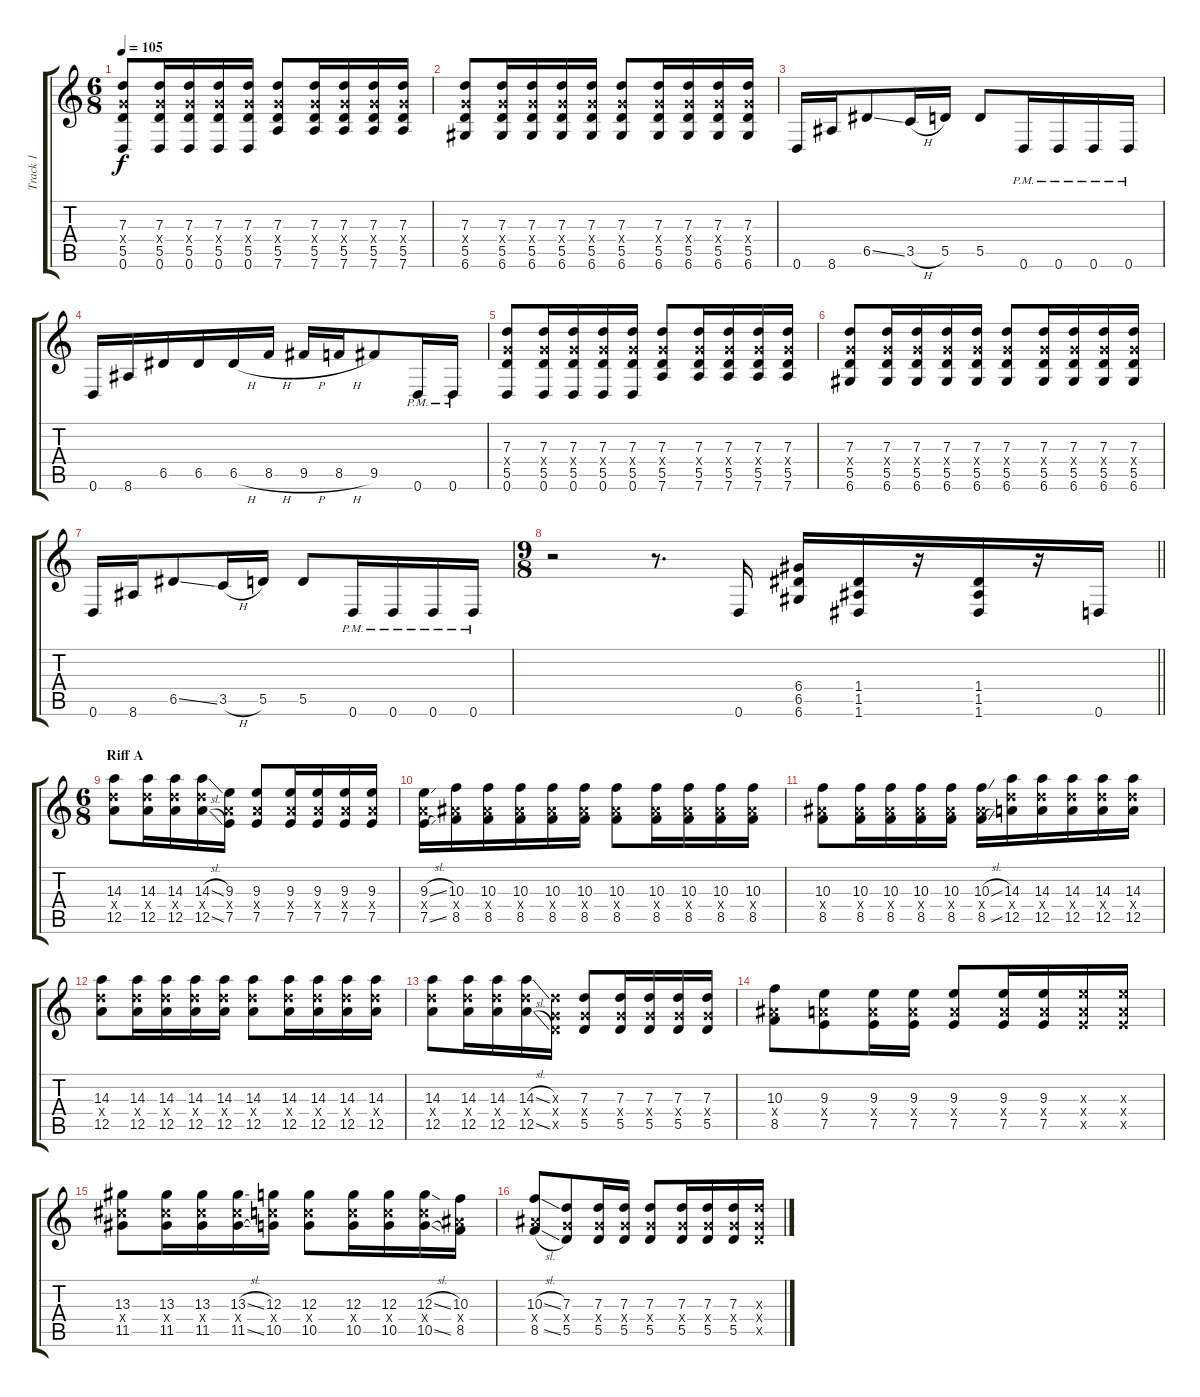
\track ("Track 1" "Track 1") {instrument distortionguitar}
\staff {score tabs}
\tuning (E4 B3 G3 D3 A2 D2) {hide}
\ts (6 8)
\tempo 105
\clef g2
\ks c
(7.3 5.4{x} 5.5 0.6).8{dy f} (7.3 5.4{x} 5.5 0.6).16 (7.3 5.4{x} 5.5 0.6).16 (7.3 5.4{x} 5.5 0.6).16 (7.3 5.4{x} 5.5 0.6).16 (7.3 5.4{x} 5.5 7.6).8 (7.3 5.4{x} 5.5 7.6).16 (7.3 5.4{x} 5.5 7.6).16 (7.3 5.4{x} 5.5 7.6).16 (7.3 5.4{x} 5.5 7.6).16 |
(7.3 5.4{x} 5.5 6.6).8 (7.3 5.4{x} 5.5 6.6).16 (7.3 5.4{x} 5.5 6.6).16 (7.3 5.4{x} 5.5 6.6).16 (7.3 5.4{x} 5.5 6.6).16 (7.3 5.4{x} 5.5 6.6).8 (7.3 5.4{x} 5.5 6.6).16 (7.3 5.4{x} 5.5 6.6).16 (7.3 5.4{x} 5.5 6.6).16 (7.3 5.4{x} 5.5 6.6).16 |
0.6.16 8.6.16 6.5{ss}.8 3.5{h}.16 5.5.16 5.5.8 0.6{pm}.16 0.6{pm}.16 0.6{pm}.16 0.6{pm}.16 |
0.6.16 8.6.16 6.5.16 6.5.16 6.5{h}.16 8.5{h}.16 9.5{h}.16 8.5{h}.16 9.5.8 0.6{pm}.16 0.6{pm}.16 |
(7.3 5.4{x} 5.5 0.6).8 (7.3 5.4{x} 5.5 0.6).16 (7.3 5.4{x} 5.5 0.6).16 (7.3 5.4{x} 5.5 0.6).16 (7.3 5.4{x} 5.5 0.6).16 (7.3 5.4{x} 5.5 7.6).8 (7.3 5.4{x} 5.5 7.6).16 (7.3 5.4{x} 5.5 7.6).16 (7.3 5.4{x} 5.5 7.6).16 (7.3 5.4{x} 5.5 7.6).16 |
(7.3 5.4{x} 5.5 6.6).8 (7.3 5.4{x} 5.5 6.6).16 (7.3 5.4{x} 5.5 6.6).16 (7.3 5.4{x} 5.5 6.6).16 (7.3 5.4{x} 5.5 6.6).16 (7.3 5.4{x} 5.5 6.6).8 (7.3 5.4{x} 5.5 6.6).16 (7.3 5.4{x} 5.5 6.6).16 (7.3 5.4{x} 5.5 6.6).16 (7.3 5.4{x} 5.5 6.6).16 |
0.6.16 8.6.16 6.5{ss}.8 3.5{h}.16 5.5.16 5.5.8 0.6{pm}.16 0.6{pm}.16 0.6{pm}.16 0.6{pm}.16 |
\ts (9 8)
\barLineRight lightlight
r.2 r.8{d} 0.6.16 (6.4 6.5 6.6).16 (1.4 1.5 1.6).16 r.16 (1.4 1.5 1.6).16 r.16 0.6.16 |
\ts (6 8)
\section ("" "Riff A")
(14.3 12.4{x} 12.5).8 (14.3 12.4{x} 12.5).16 (14.3 12.4{x} 12.5).16 (14.3{sl} 12.4{x} 12.5{sl}).16 (9.3 7.4{x} 7.5).16 (9.3 7.4{x} 7.5).8 (9.3 7.4{x} 7.5).16 (9.3 7.4{x} 7.5).16 (9.3 7.4{x} 7.5).16 (9.3 7.4{x} 7.5).16 |
(9.3{sl} 7.4{x} 7.5{sl}).16 (10.3 8.4{x} 8.5).16 (10.3 8.4{x} 8.5).16 (10.3 8.4{x} 8.5).16 (10.3 8.4{x} 8.5).16 (10.3 8.4{x} 8.5).16 (10.3 8.4{x} 8.5).8 (10.3 8.4{x} 8.5).16 (10.3 8.4{x} 8.5).16 (10.3 8.4{x} 8.5).16 (10.3 8.4{x} 8.5).16 |
(10.3 8.4{x} 8.5).8 (10.3 8.4{x} 8.5).16 (10.3 8.4{x} 8.5).16 (10.3 8.4{x} 8.5).16 (10.3 8.4{x} 8.5).16 (10.3{sl} 8.4{x} 8.5{sl}).16 (14.3 12.4{x} 12.5).16 (14.3 12.4{x} 12.5).16 (14.3 12.4{x} 12.5).16 (14.3 12.4{x} 12.5).16 (14.3 12.4{x} 12.5).16 |
(14.3 12.4{x} 12.5).8 (14.3 12.4{x} 12.5).16 (14.3 12.4{x} 12.5).16 (14.3 12.4{x} 12.5).16 (14.3 12.4{x} 12.5).16 (14.3 12.4{x} 12.5).8 (14.3 12.4{x} 12.5).16 (14.3 12.4{x} 12.5).16 (14.3 12.4{x} 12.5).16 (14.3 12.4{x} 12.5).16 |
(14.3 12.4{x} 12.5).8 (14.3 12.4{x} 12.5).16 (14.3 12.4{x} 12.5).16 (14.3{sl} 12.4{x} 12.5{sl}).16 (7.3{x} 5.4{x} 5.5{x}).16 (7.3 5.4{x} 5.5).8 (7.3 5.4{x} 5.5).16 (7.3 5.4{x} 5.5).16 (7.3 5.4{x} 5.5).16 (7.3 5.4{x} 5.5).16 |
(10.3 8.4{x} 8.5).8 (9.3 7.4{x} 7.5).8 (9.3 7.4{x} 7.5).16 (9.3 7.4{x} 7.5).16 (9.3 7.4{x} 7.5).8 (9.3 7.4{x} 7.5).16 (9.3 7.4{x} 7.5).16 (9.3{x} 7.4{x} 7.5{x}).16 (9.3{x} 7.4{x} 7.5{x}).16 |
(13.3 11.4{x} 11.5).8 (13.3 11.4{x} 11.5).16 (13.3 11.4{x} 11.5).16 (13.3{sl} 11.4{x} 11.5{sl}).16 (12.3 10.4{x} 10.5).16 (12.3 10.4{x} 10.5).8 (12.3 10.4{x} 10.5).16 (12.3 10.4{x} 10.5).16 (12.3{sl} 10.4{x} 10.5{sl}).16 (10.3 8.4{x} 8.5).16 |
(10.3{sl} 8.4{x} 8.5{sl}).8 (7.3 5.4{x} 5.5).8 (7.3 5.4{x} 5.5).16 (7.3 5.4{x} 5.5).16 (7.3 5.4{x} 5.5).8 (7.3 5.4{x} 5.5).16 (7.3 5.4{x} 5.5).16 (7.3 5.4{x} 5.5).16 (7.3{x} 5.4{x} 5.5{x}).16
